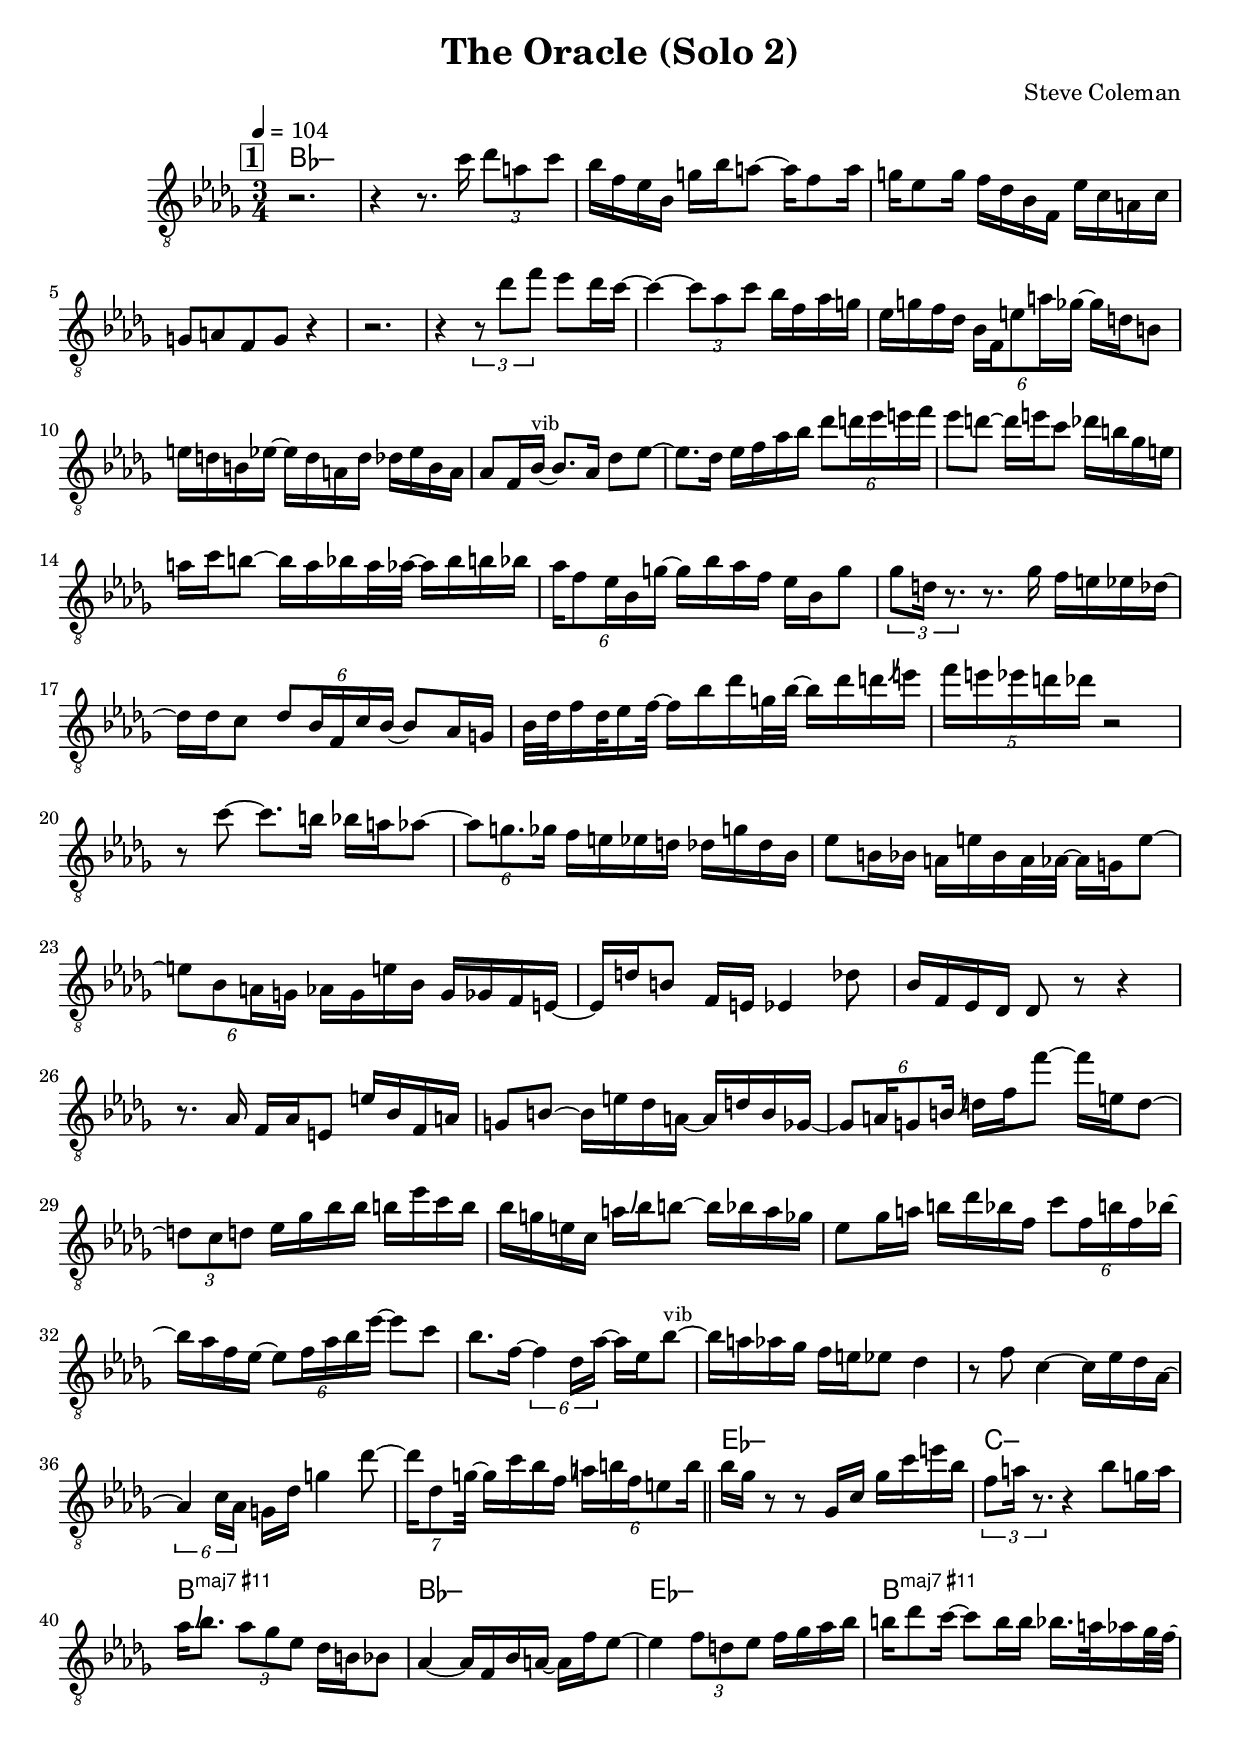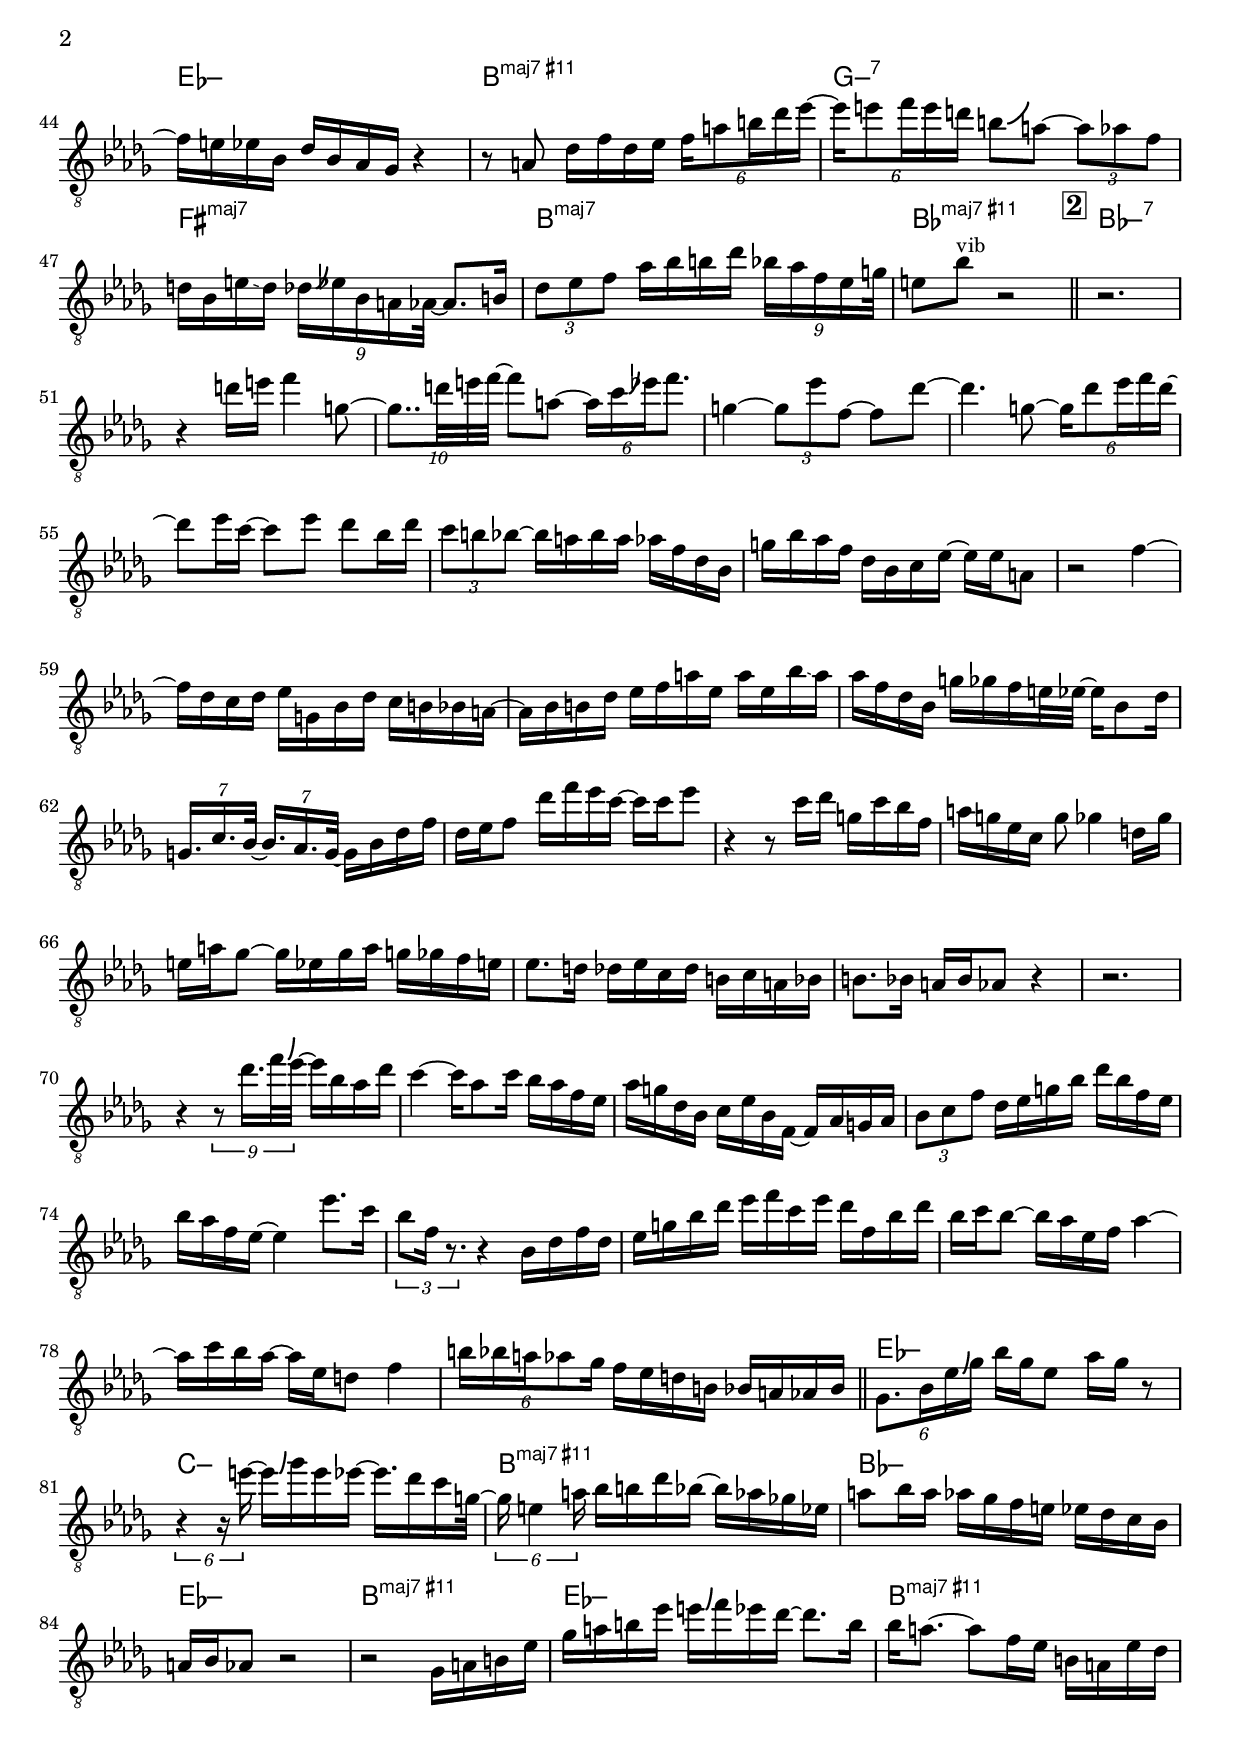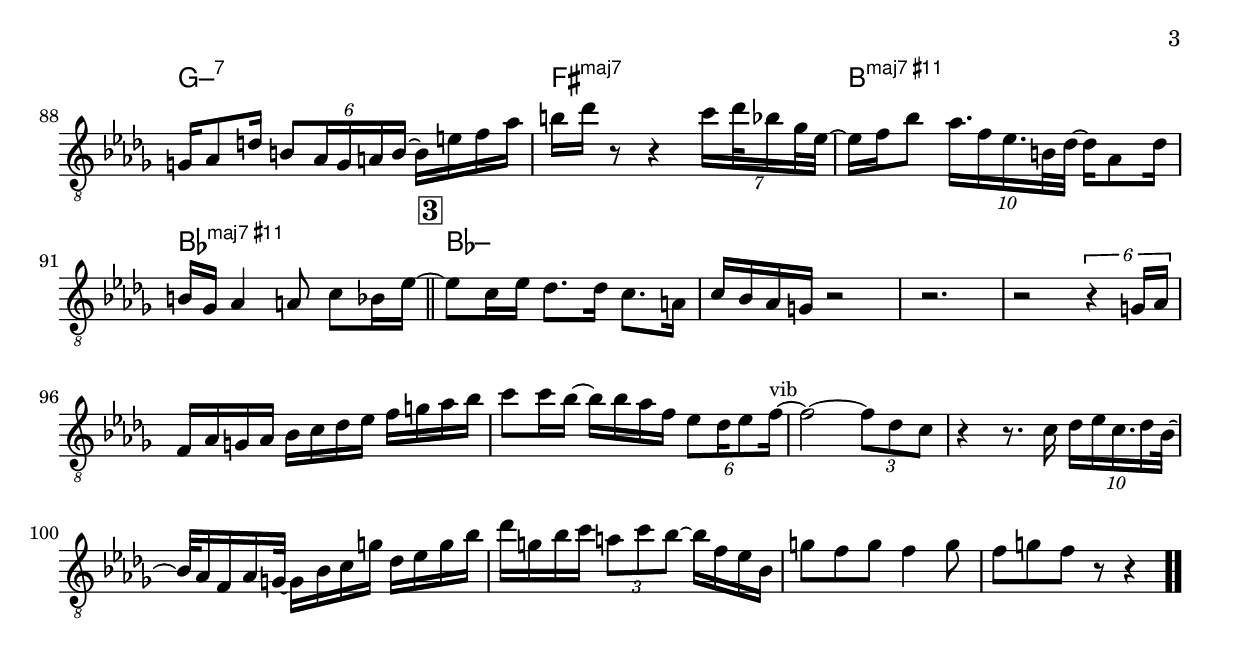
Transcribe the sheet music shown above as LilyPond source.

\version "2.13.2"

#(ly:set-option 'point-and-click #f)

\header {
  title = "The Oracle (Solo 2)"
  composer = "Steve Coleman"
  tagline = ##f
}
global =
{
    \override Staff.TimeSignature #'style = #'()
    \time 3/4
    \clef "treble_8"
    \key bes \minor
    \override Rest #'direction = #'0
    \override MultiMeasureRest #'staff-position = #0
}
\score
{
<<
    \transpose c' c'

    \new ChordNames { \chords {
      \set majorSevenSymbol = \markup { "maj7" }
      \set minorChordModifier = \markup { \char ##x2013 }
      
      | bes2.:min | s2. | s2. | s2. | s2. | s2. | s2. | s2. 
      | s2. | s2. | s2. | s2. | s2. | s2. | s2. | s2. 
      | s2. | s2. | s2. | s2. | s2. | s2. | s2. | s2. 
      | s2. | s2. | s2. | s2. | s2. | s2. | s2. | s2. 
      | s2. | s2. | s2. | s2. | s2. | es2.:min | c2.:min | b2.:maj11+.9 
      | bes2.:min | es2.:min | b2.:maj11+.9 | es2.:min | b2.:maj11+.9 | g2.:min7 | fis2.:maj | b2.:maj 
      | bes2.:maj11+.9 | bes2.:min7 | s2. | s2. | s2. | s2. | s2. | s2. 
      | s2. | s2. | s2. | s2. | s2. | s2. | s2. | s2. 
      | s2. | s2. | s2. | s2. | s2. | s2. | s2. | s2. 
      | s2. | s2. | s2. | s2. | s2. | s2. | s2. | es2.:min 
      | c2.:min | b2.:maj11+.9 | bes2.:min | es2.:min | b2.:maj11+.9 | es2.:min | b2.:maj11+.9 | g2.:min7 
      | fis2.:maj | b2.:maj11+.9 | bes2.:maj11+.9 | bes2.:min|
      }
      }

    \new Staff
    <<
    \transpose c' c'

    {
      \global
  		%\override Score.MetronomeMark #'transparent = ##t
  		%\override Score.MetronomeMark #'stencil = ##f
  		
  		\override HorizontalBracket #'direction = #UP
  		\override HorizontalBracket #'bracket-flare = #'(0 . 0)
  		
  		\override TextSpanner #'dash-fraction = #1.0
  		\override TextSpanner #'bound-details #'left #'text = \markup{ \concat{\draw-line #'(0 . -1.0) \draw-line #'(1.0 . 0) }}
  		\override TextSpanner #'bound-details #'right #'text = \markup{ \concat{ \draw-line #'(1.0 . 0) \draw-line #'(0 . -1.0) }}
          \set Score.markFormatter = #format-mark-box-numbers


      \tempo 4 = 104
      \set Score.currentBarNumber = #1
     
      \bar "||" \mark \default r2. 
      | r4 r8. c''16 \tuplet 3/2 {des''8 a'8 c''8} 
      | bes'16 f'16 es'16 bes16 g'16 bes'16 a'8~ a'16 f'8 a'16 
      | g'16 es'8 g'16 f'16 des'16 bes16 f16 es'16 c'16 a16 c'16 
      | g8 a8 f8 g8 r4 
      | r2. 
      | r4 \tuplet 3/2 {r8 des''8 f''8} es''8 des''16 c''16~ 
      | c''4~ \tuplet 3/2 {c''8 aes'8 c''8} bes'16 f'16 aes'16 g'16 
      | es'16 g'16 f'16 des'16 \tuplet 6/4 {bes16 f16 e'8 a'16 ges'16~} ges'16 d'16 b8 
      | e'16 d'16 b16 es'16~ es'16 d'16 a16 d'16 des'16 es'16 b16 a16 
      | aes8 f16 bes16~^\markup{\left-align \small vib} bes8. aes16 des'8 es'8~ 
      | es'8. des'16 es'16 f'16 aes'16 bes'16 \tuplet 6/4 {des''8 d''16 es''16\glissando  e''16 f''16} 
      | es''8 d''8~ d''16 e''16 c''8 des''16 b'16 ges'16 e'16 
      | a'16 c''16 b'8~ b'16 a'16 bes'16 a'32 aes'32~ aes'16 bes'16\glissando  b'16 bes'16 
      | \tuplet 6/4 {aes'16 f'8 es'16 bes16 g'16~} g'16 bes'16 aes'16 f'16 es'16 bes16 g'8 
      | \tuplet 3/2 {ges'8 d'16 r8.} r8. ges'16 f'16 e'16 es'16 des'16~ 
      | des'16 des'16 c'8 \tuplet 6/4 {des'8 bes16 f16 c'16 bes16~} bes8 aes16 g16 
      | bes32 des'32 f'16 des'32 es'16 f'32~ f'16 bes'16 des''16 g'32 bes'32~ bes'16 des''16 d''16\bendAfter #+4  e''16 
      | \tuplet 5/4 {f''16 e''16 es''16 d''16 des''16} r2 
      | r8 c''8~ c''8. b'16 bes'16 a'16 aes'8~ 
      | \tuplet 6/4 {aes'8 g'8. ges'16} f'16 e'16 es'16 d'16 des'16 g'16 des'16 bes16 
      | es'8 b16 bes16 a16 e'16 bes16 a32 aes32~ aes16 g16 e'8~ 
      | \tuplet 6/4 {e'8 bes8 a16 g16} aes16 g16 e'16 bes16 g16 ges16 f16 e16~ 
      | e16 d'16 b8 f16 e16 es4 des'8 
      | bes16 f16 es16 des16 des8 r8 r4 
      | r8. aes16 f16 aes16 e8 e'16 bes16 f16 a16 
      | g8 b8~ b16 e'16 des'16 a16~ a16 d'16 b16 ges16~ 
      | \tuplet 6/4 {ges8 a16 g8 b16\bendAfter #+4 } d'16 f'16 f''8~ f''16 e'16 d'8~ 
      | \tuplet 3/2 {d'8 c'8 d'8} es'16 ges'16 bes'16 bes'16 b'16 es''16 c''16 b'16 
      | bes'16 g'16 e'16 c'16 a'16\bendAfter #+4  bes'16 b'8~ b'16 bes'16 a'16 ges'16 
      | es'8 ges'16 a'16 b'16 des''16 bes'16 f'16 \tuplet 6/4 {c''8 f'16 b'16 f'16 bes'16~} 
      | bes'16 aes'16 f'16 es'16~ \tuplet 6/4 {es'8 f'16 aes'16 bes'16 es''16~} es''8 c''8 
      | bes'8. f'16~ \tuplet 6/4 {f'4 des'16 aes'16~} aes'16 es'16 bes'8~^\markup{\left-align \small vib} 
      | bes'16 a'16 aes'16 ges'16 f'16 e'16 es'8 des'4 
      | r8 f'8 c'4~ c'16 es'16 des'16 aes16~ 
      | \tuplet 6/4 {aes4 c'16 aes16} g16 des'16 g'4 des''8~ 
      | \tuplet 7/8 {des''16 des'8 g'32~} g'16 c''16 bes'16 f'16\bendAfter #+4  \tuplet 6/4 {a'16 b'16 f'16 e'8 b'16} 
      \bar "||" bes'16 ges'16 r8 r8 ges16 c'16 ges'16 c''16 e''16 bes'16 
      | \tuplet 3/2 {f'8 a'16 r8.} r4 bes'8 g'16\glissando  a'16 
      | aes'16\bendAfter #+4  bes'8. \tuplet 3/2 {aes'8 ges'8 es'8} des'16 b16 bes8 
      | aes4~ aes16 f16 bes16 a16~ a16 f'16 es'8~ 
      | es'4 \tuplet 3/2 {f'8 d'8 es'8} f'16 ges'16 aes'16 bes'16 
      | b'16 des''8 c''16~ c''8 b'16 b'16 bes'16. a'32 aes'16 ges'32 f'32~ 
      | f'16 e'16 es'16 bes16 des'16 bes16 aes16 ges16 r4 
      | r8 a8 des'16 f'16 des'16 es'16 \tuplet 6/4 {f'16 a'8 b'16 des''16 es''16~} 
      | \tuplet 6/4 {es''16 e''8 f''16 e''16 d''16} b'8\bendAfter #+4  a'8~ \tuplet 3/2 {a'8 aes'8 f'8} 
      | d'16 bes16 e'16\glissando  d'16\glissando  \tuplet 9/8 {des'16\bendAfter #+4  es'16 bes16 a16 aes32~} aes8. b16 
      | \tuplet 3/2 {des'8 es'8 f'8} aes'16 bes'16 b'16 des''16 \tuplet 9/8 {bes'16 aes'16 f'16 es'16 g'32} 
      | e'8 bes'8^\markup{\left-align \small vib} r2 
      \bar "||" \mark \default r2. 
      | r4 d''16\glissando  e''16 f''4 g'8~ 
      | \tuplet 10/8 {g'8.. d''32\glissando  e''32 f''32~} f''8 a'8~ \tuplet 6/4 {a'16 c''16\bendAfter #+4  es''16 f''8.} 
      | g'4~ \tuplet 3/2 {g'8 es''8 f'8~} f'8 des''8~ 
      | des''4. g'8~ \tuplet 6/4 {g'16 des''8 es''16 f''16 des''16~} 
      | des''8 es''16 c''16~ c''8 es''8 des''8 bes'16 des''16 
      | \tuplet 3/2 {c''8 b'8 bes'8~} bes'16 a'16 bes'16 a'16 aes'16 f'16 des'16 bes16 
      | g'16 bes'16 aes'16 f'16 des'16 bes16 c'16 es'16~ es'16 es'16 a8 
      | r2 f'4~ 
      | f'16 des'16 c'16 des'16 es'16 g16 bes16 des'16 c'16 b16 bes16 a16~ 
      | a16 bes16 b16 des'16 es'16 f'16 a'16 es'16 a'16 es'16 bes'16\glissando  a'16 
      | aes'16 f'16 des'16 bes16 g'16 ges'16 f'16 e'32 es'32~ es'16 bes8 des'16 
      | \tuplet 7/8 {g16. c'16. bes32~} \tuplet 7/8 {bes16. aes16. g32~} g16 bes16 des'16 f'16 
      | des'16 es'16 f'8 des''16 f''16 es''16 c''16~ c''16 c''16 es''8 
      | r4 r8 c''16 des''16 g'16 c''16 bes'16 f'16 
      | a'16 g'16 es'16 c'16 g'8 ges'4 d'16 ges'16 
      | e'16 a'16 ges'8~ ges'16 es'16 ges'16 a'16 g'16 ges'16 f'16 e'16 
      | es'8. d'16 des'16 es'16 c'16 des'16 b16 c'16 a16 bes16 
      | b8. bes16 a16 bes16 aes8 r4 
      | r2. 
      | r4 \tuplet 9/8 {r8 des''16. f''32\bendAfter #+4  es''32~} es''16 bes'16 aes'16 des''16 
      | c''4~ c''16 aes'8 c''16 bes'16 aes'16 f'16 es'16 
      | aes'16 g'16 des'16 bes16 c'16 es'16 bes16 f16~ f16 aes16 g16 aes16 
      | \tuplet 3/2 {bes8 c'8 f'8} des'16 es'16 g'16 bes'16 des''16 bes'16 f'16 es'16 
      | bes'16 aes'16 f'16 es'16~ es'4 es''8. c''16 
      | \tuplet 3/2 {bes'8 f'16 r8.} r4 bes16 des'16 f'16 des'16 
      | es'16 g'16 bes'16 des''16 es''16 f''16 c''16 es''16 des''16 f'16 bes'16 des''16 
      | bes'16 c''16 bes'8~ bes'16 aes'16 es'16 f'16 aes'4~ 
      | aes'16 c''16 bes'16 aes'16~ aes'16 es'16 d'8 f'4 
      | \tuplet 6/4 {b'16 bes'16 a'16 aes'8 ges'16} f'16 es'16 d'16 b16 bes16 a16 aes16 bes16 
      \bar "||" \tuplet 6/4 {ges8. bes16 es'16\bendAfter #+4  ges'16} bes'16 ges'16 es'8 aes'16 ges'16 r8 
      | \tuplet 6/4 {r4 r16 e''16~} e''16\bendAfter #+4  ges''16 e''16 es''16~ es''16. des''16 c''16 g'32~ 
      | \tuplet 6/4 {g'16 e'4 a'16} bes'16 b'16 des''16 bes'16~ bes'16 aes'16 ges'16 es'16 
      | a'8 bes'16 a'16 aes'16 ges'16 f'16 e'16 es'16 des'16 c'16 bes16 
      | a16 bes16 aes8 r2 
      | r2 ges16 a16 b16 es'16 
      | ges'16 a'16 b'16 es''16\glissando  e''16\bendAfter #+4  f''16 es''16 des''16~ des''8. b'16 
      | bes'16 a'8.~ a'8 f'16 es'16 b16 a16 es'16 des'16 
      | g16 aes8 d'16 \tuplet 6/4 {b8 aes16 g16 a16 b16~} b16 e'16 f'16 aes'16 
      | b'16 des''16 r8 r4 \tuplet 7/8 {c''16 des''32 bes'16 ges'32 es'32~} 
      | es'16 f'16 bes'8 \tuplet 10/8 {aes'16. f'16 es'16. b32 des'32~} des'16 aes8 des'16 
      | b16 ges16 aes4 a8 c'8 bes16 es'16~ 
      \bar "||" \mark \default es'8 c'16 es'16 des'8. des'16 c'8. a16 
      | c'16 bes16 aes16 g16 r2 
      | r2. 
      | r2 \tuplet 6/4 {r4 g16 aes16} 
      | f16 aes16 g16 aes16 bes16 c'16 des'16 es'16 f'16 g'16 aes'16 bes'16 
      | c''8 c''16 bes'16~ bes'16 bes'16 aes'16 f'16 \tuplet 6/4 {es'8 des'16 es'8 f'16~^\markup{\left-align \small vib}} 
      | f'2~ \tuplet 3/2 {f'8 des'8 c'8} 
      | r4 r8. c'16 \tuplet 10/8 {des'16 es'16 c'16. des'16 bes32~} 
      | bes32 aes16 f16 aes16 g32~ g16 bes16 c'16 g'16 des'16 es'16 g'16 bes'16 
      | des''16 g'16 bes'16 c''16 \tuplet 3/2 {a'8 c''8 bes'8~} bes'16 f'16 es'16 bes16 
      | g'8 f'8 g'8 f'4 g'8 
      | f'8 g'8 f'8 r8 r4\bar  ".."
    }
    >>
>>    
}
